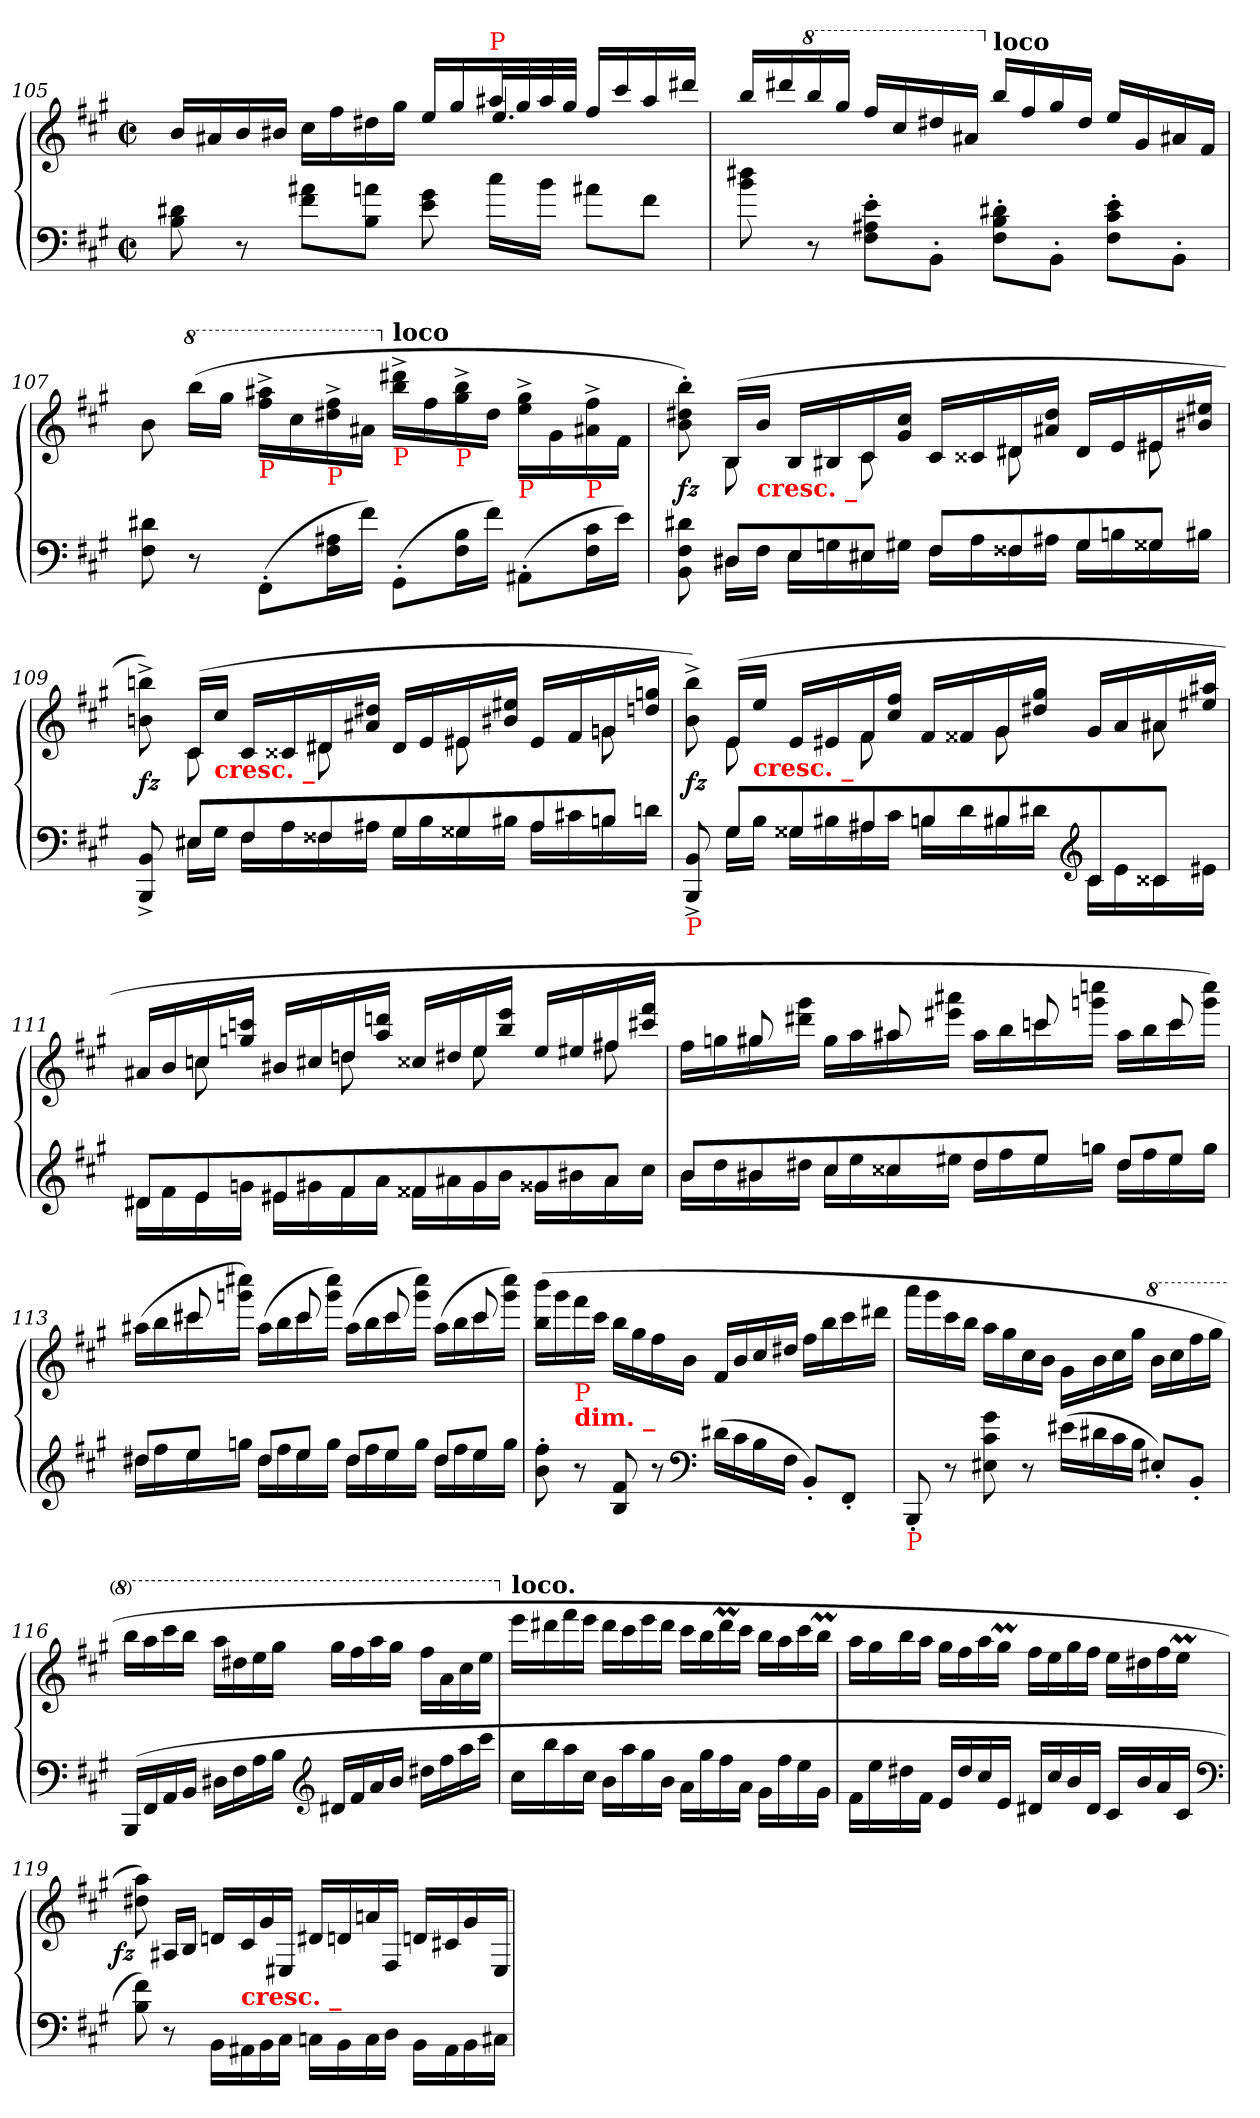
**kern	**kern	**dynam
*part1	*part1	*part1
*staff2	*staff1	*staff1/2
*clefF4	*clefG2	*
*k[f#c#g#]	*k[f#c#g#]	*
*M2/2	*M2/2	*
*met(c|)	*met(c|)	*
=105	=105	=105
*	*^	*
8d#X 8B	16bLL	2ryy	.
.	16a#X	.	.
8r	16b	.	.
.	16b#XJJ	.	.
8a#\ 8f#\L	16cc#LL	.	.
.	16ff#	.	.
8an\ 8B\J	16dd#X	.	.
.	16gg#JJ	.	.
8g#\ 8e\	16eeLL	8ryy	.
.	16gg#	.	.
!	!LO:TX:a:color=red:t=P	!	!
16cc#\LL	32aa#XL	4.ee/	.
.	32gg#	.	.
16b\JJ	32aa#	.	.
.	32gg#JJJ	.	.
8a#XL	16ff#LL	.	.
.	16ccc#	.	.
8f#\J	16aa#	.	.
.	16ddd#jJJ	.	.
*	*v	*v	*
=106	=106	=106
8dd#X\ 8b\	16bb/LL	.
.	16ddd#X/	.
*	*8va	*
8r	16bbb	.
.	16ggg#JJ	.
8e' 8A#X' 8F#'L	16fff#/LL	.
.	16ccc#	.
8BB'>J	16ddd#X	.
.	16aa#XJJ	.
*	*X8va	*
!	!LO:TX:a:B:t=loco	!
8d#X' 8B' 8F#'L	16bb/LL	.
.	16ff#	.
8BB'>J	16gg#	.
.	16dd#JJ	.
8e' 8c#' 8F#'L	16ee/LL	.
.	16g#	.
8BB'J	16a#X	.
.	16f#JJ	.
=107	=107	=107
8d#X 8F#	8b	.
*	*8va	*
8r	(>16bbbLL	.
.	16ggg#JJ	.
!	!LO:TX:b:color=red:t=P	!
(>8FF#'>L	16aaa#X^< 16fff#^<LL	.
.	16ccc#	.
!	!LO:TX:b:color=red:t=P	!
16A#X 16F#L	16fff#^< 16ddd#X^<	.
16f#JJ)	16aa#XJJ	.
*	*X8va	*
!	!LO:TX:a:B:t=loco	!
!	!LO:TX:b:color=red:t=P	!
(>8GG#'>L	16ddd#X^< 16bb^<LL	.
.	16ff#	.
!	!LO:TX:b:color=red:t=P	!
16B 16F#L	16bb^< 16gg#^<	.
16f#JJ)	16dd#JJ	.
!	!LO:TX:b:color=red:t=P	!
(>8AA#X'>L	16gg#^< 16ee^<LL	.
.	16g#	.
!	!LO:TX:b:color=red:t=P	!
16c# 16F#L	16ff#^< 16a#X^<	.
16eJJ)	16f#JJ	.
=108	=108	=108
*^	*^	*
8d#X 8F# 8BB	8ryy	8bb' 8dd#X' 8b')	8ryy	fz
8D#L	16D#LL	(>16BLL	8B	.
!	!	!LO:TX:b:B:color=red:t=cresc. _	!	!
.	16F#JJ	16bJJ	.	.
8E	16ELL	16BLL	8ryy	.
.	16Gn	16B#X	.	.
8E#XJ	16E#X	16c#	8c#	.
.	16G#XJJ	16cc# 16g#JJ	.	.
8F#L	16F#LL	16c#LL	8ryy	.
.	16A	16c##X	.	.
8F##X	16F##X	16d#X	8d#X	.
.	16A#XJJ	16dd# 16a#XJJ	.	.
8G#	16G#LL	16d#LL	8ryy	.
.	16Bn	16e	.	.
8G##XJ	16G##X	16e#X	8e#X	.
.	16B#XJJ	16ee#X 16b#XJJ	.	.
=109	=109	=109	=109	=109
8BB^> 8BBB^>	8ryy	8bbn^> 8bn^>)	8ryy	fz
8E#XL	16E#XLL	(>16c#LL	8c#	.
!	!	!LO:TX:b:B:color=red:t=cresc. _	!	!
.	16G#JJ	16cc#JJ	.	.
8F#	16F#LL	16c#LL	8ryy	.
.	16A	16c##X	.	.
8F##X	16F##X	16d#X	8d#X	.
.	16A#XJJ	16dd#X 16a#XJJ	.	.
8G#	16G#LL	16d#LL	8ryy	.
.	16B	16e	.	.
8G##X	16G##X	16e#X	8e#X	.
.	16B#XJJ	16ee#X 16b#XJJ	.	.
8A#	16A#LL	16e#LL	8ryy	.
.	16c#X	16f#	.	.
8BnJ	16Bn	16gn	8gn	.
.	16dnJJ	16ggn 16ddnJJ	.	.
=110	=110	=110	=110	=110
!LO:TX:b:color=red:t=P	!	!	!	!
8BB^> 8BBB^>	8ryy	8bb^> 8b^>)	8ryy	fz
8G#L	16G#LL	(>16eLL	8e	.
!	!	!LO:TX:b:B:color=red:t=cresc. _	!	!
.	16BJJ	16eeJJ	.	.
8G##X	16G##XLL	16eLL	8ryy	.
.	16B#X	16e#X	.	.
8A#X	16A#X	16f#	8f#	.
.	16c#JJ	16ff# 16cc#JJ	.	.
8Bn	16BnLL	16f#LL	8ryy	.
.	16d	16f##X	.	.
8B#X	16B#X	16g#	8g#	.
.	16d#XJJ	16gg# 16dd#XJJ	.	.
*clefG2	*	*	*	*
8c#	16c#LL	16g#LL	8ryy	.
.	16e	16a	.	.
8c##XJ	16c##X	16a#X	8a#X	.
.	16e#XJJ	16aa#X 16ee#XJJ	.	.
=111	=111	=111	=111	=111
8d#XL	16d#XLL	16a#XLL	8ryy	.
.	16f#	16b	.	.
8e	16e	16ccn	8ccn	.
.	16gnJJ	16cccn 16ggnJJ	.	.
8e#X	16e#XLL	16b#XLL	8ryy	.
.	16g#X	16cc#X	.	.
8f#	16f#	16ddn	8ddn	.
.	16aJJ	16dddn 16aaJJ	.	.
8f##X	16f##XLL	16cc##XLL	8ryy	.
.	16a#X	16dd#X	.	.
8g#	16g#	16ee	8ee	.
.	16bJJ	16eee 16bbJJ	.	.
8g##X	16g##XLL	16eeLL	8ryy	.
.	16b#X	16ee#X	.	.
8a#J	16a#	16ff#X	8ff#X	.
.	16cc#JJ	16fff# 16ccc#XJJ	.	.
=112	=112	=112	=112	=112
8bL	16bLL	16ff#\LL	8ryy	.
.	16dd	16ggn	.	.
8b#X	16b#X	16gg#X	8gg#X/	.
.	16dd#XJJ	16ggg# 16ddd#XJJ	.	.
8cc#	16cc#LL	16gg#\LL	8ryy	.
.	16ee	16aa	.	.
8cc##X	16cc##X	16aa#X	8aa#X/	.
.	16ee#XJJ	16aaa#X 16eee#XJJ	.	.
8dd#	16dd#LL	16aa#\LL	8ryy	.
.	16ff#	16bb	.	.
8ee#J	16ee#	16cccn	8cccn/	.
.	16ggnJJ	16ccccn 16gggnJJ	.	.
8dd#L	16dd#LL	16aa#\LL	8ryy	.
.	16ff#	16bb	.	.
8ee#J	16ee#	16ccc	8ccc/	.
.	16ggJJ	16cccc 16gggJJ)	.	.
=113	=113	=113	=113	=113
8dd#XL	16dd#XLL	(>16aa#X\LL	8ryy	.
.	16ff#	16bb	.	.
8eeJ	16ee	16ccc#X	8ccc#X/	.
.	16ggnJJ	16cccc#X 16gggnJJ)	.	.
8dd#L	16dd#LL	(>16aa#\LL	8ryy	.
.	16ff#	16bb	.	.
8eeJ	16ee	16ccc#	8ccc#/	.
.	16ggJJ	16cccc# 16gggJJ)	.	.
8dd#L	16dd#LL	(>16aa#\LL	8ryy	.
.	16ff#	16bb	.	.
8eeJ	16ee	16ccc#	8ccc#/	.
.	16ggJJ	16cccc# 16gggJJ)	.	.
8dd#L	16dd#LL	(>16aa#\LL	8ryy	.
.	16ff#	16bb	.	.
8eeJ	16ee	16ccc#	8ccc#/	.
.	16ggJJ	16cccc# 16gggJJ)	.	.
*v	*v	*	*	*
*	*v	*v	*
=114	=114	=114
8ff#' 8b'	(>16bbb 16bbLL	.
.	16ggg#	.
!	!LO:TX:b:color=red:t=P	!
!	!LO:TX:b:B:color=red:t=dim. _	!
8r	16fff#	.
.	16ccc#JJ	.
8f# 8B	16bbLL	.
.	16gg#	.
8r	16ff#	.
.	16bJJ	.
*clefF4	*	*
(>16d#XLL	16f#/LL	.
16c#	16b	.
16B	16cc#	.
16F#JJ	16dd#XJJ	.
8BB'<L)	16ff#LL	.
.	16bb	.
8FF#'<J	16ccc#	.
.	16ddd#XJJ	.
=115	=115	=115
!LO:TX:b:color=red:t=P	!	!
8BBB'<	16aaaLL	.
.	16ggg#	.
8r	16ccc#	.
.	16bbJJ	.
8g# 8c# 8E#X	16aaLL	.
.	16gg#	.
8r	16cc#	.
.	16bJJ	.
(>16e#XLL	16g#LL	.
16d#X	16b	.
16c#	16cc#	.
16BJJ	16gg#JJ	.
*	*8va	*
8E#X'<L)	16bbLL	.
.	16ccc#	.
8BB'<J	16fff#	.
.	16ggg#JJ	.
=116	=116	=116
(>16BBBLL	16bbbLL	.
16FF#	16aaa	.
16AA	16cccc#	.
16BBJJ	16bbbJJ	.
16D#XLL	16aaaLL	.
16F#	16ddd#X	.
16A	16eee	.
16BJJ	16ggg#JJ	.
*clefG2	*	*
16d#XLL	16ggg#LL	.
16f#	16fff#	.
16a	16aaa	.
16bJJ	16ggg#JJ	.
16dd#XLL	16fff#LL	.
16ff#	16aa	.
16aa	16ccc#	.
16ccc#JJ	16eeeJJ	.
=117	=117	=117
*	*X8va	*
!	!LO:TX:a:B:t=loco.	!
16cc#LL	16eeeLL	.
16bb	16ddd#X	.
16aa	16fff#	.
16cc#JJ	16eeeJJ	.
16bLL	16ddd#LL	.
16aa	16ccc#	.
16gg#	16eee	.
16bJJ	16ddd#JJ	.
16aLL	16ccc#LL	.
16gg#	16bb	.
16ff#	16ddd#m	.
16aJJ	16ccc#JJ	.
16g#LL	16bbLL	.
16ff#	16aa	.
16ee	16ccc#	.
16g#JJ	16bbMJJ	.
=118	=118	=118
16f#LL	16aaLL	.
16ee	16gg#	.
16dd#X	16bb	.
16f#JJ	16aaJJ	.
16eLL	16gg#LL	.
16dd#	16ff#	.
16cc#	16aa	.
16eJJ	16gg#mJJ	.
16d#XLL	16ff#LL	.
16cc#	16ee	.
16b	16gg#	.
16d#JJ	16ff#JJ	.
16c#LL	16eeLL	.
16b	16dd#X	.
16a	16ff#	.
16c#JJ	16eeMJJ	.
*clefF4	*	*
=119	=119	=119
!	!	!LO:DY:rj
8f# 8B)	8aa 8dd#X)	fz
8r	16A#XLL	.
.	16B/JJ	.
16BB\LL	16dnLL	.
!	!LO:TX:b:B:color=red:t=cresc. _	!
16AA#X	16c#	.
16BB	16g#	.
16C#JJ	16E#XJJ	.
16Cn\LL	16d#XLL	.
16BB	16dn	.
16C	16an	.
16D\JJ	16F#/JJ	.
16BB\LL	16dnLL	.
16AA#	16c#X	.
16BB	16g#	.
16C#X\JJ	16E#/JJ	.
=	=	=
*-	*-	*-
